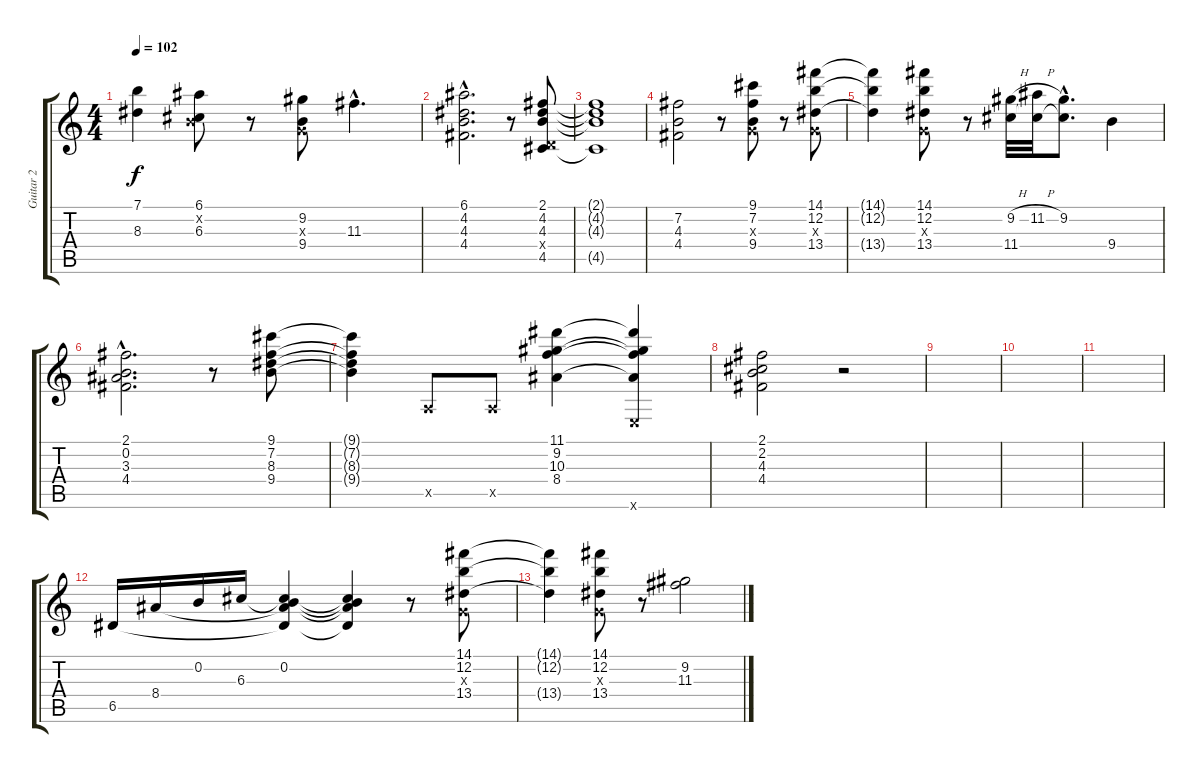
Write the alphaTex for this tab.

\track ("Guitar 2" "Guitar 2") {instrument electricguitarjazz}
\staff {score tabs}
\tuning (E4 B3 G3 D3 A2 E2) {hide}
\ts (4 4)
\tempo 102
\clef g2
\ks c
(7.1{t} 8.3{t}).4{dy f} (6.1 0.2{x} 6.3).8 r.8 (9.2 0.3{x} 9.4).8 11.3{hac}.4{d} |
(6.1{hac} 4.2{hac} 4.3{hac} 4.4{hac}).2{d} r.8 (2.1 4.2 4.3 0.4{x} 4.5).8 |
(2.1{t} 4.2{t} 4.3{t} 4.5{t}).1 |
(7.2 4.3 4.4).2 r.8 (9.1 7.2 0.3{x} 9.4).8 r.8 (14.1 12.2 0.3{x} 13.4).8 |
(14.1{t} 12.2{t} 13.4{t}).4 (14.1 12.2 0.3{x} 13.4).8 r.8 (9.2{h} 11.4).32 (11.2{h} 11.4{t}).32 (9.2{hac} 11.4{hac t}).8{d} 9.4.4 |
(2.1{hac} 0.2{hac} 3.3{hac} 4.4{hac}).2{d} r.8 (9.1 7.2 8.3 9.4).8 |
(9.1{t} 7.2{t} 8.3{t} 9.4{t}).4 0.5{x}.8 0.5{x}.8 (11.1 9.2 10.3 8.4).4 (11.1{t} 9.2{t} 10.3{t} 8.4{t} 0.6{x}).4 |
(2.1 2.2 4.3 4.4).2 r.2 |
|
|
|
6.5.16 8.4.16 0.2.16 6.3.16 (0.2 6.3{t} 8.4{t} 6.5{t}).4 (0.2{t} 6.3{t} 8.4{t} 6.5{t}).4 r.8 (14.1 12.2 0.3{x} 13.4).8 |
(14.1{t} 12.2{t} 13.4{t}).4 (14.1 12.2 0.3{x} 13.4).8 r.8 (9.2 11.3).2
